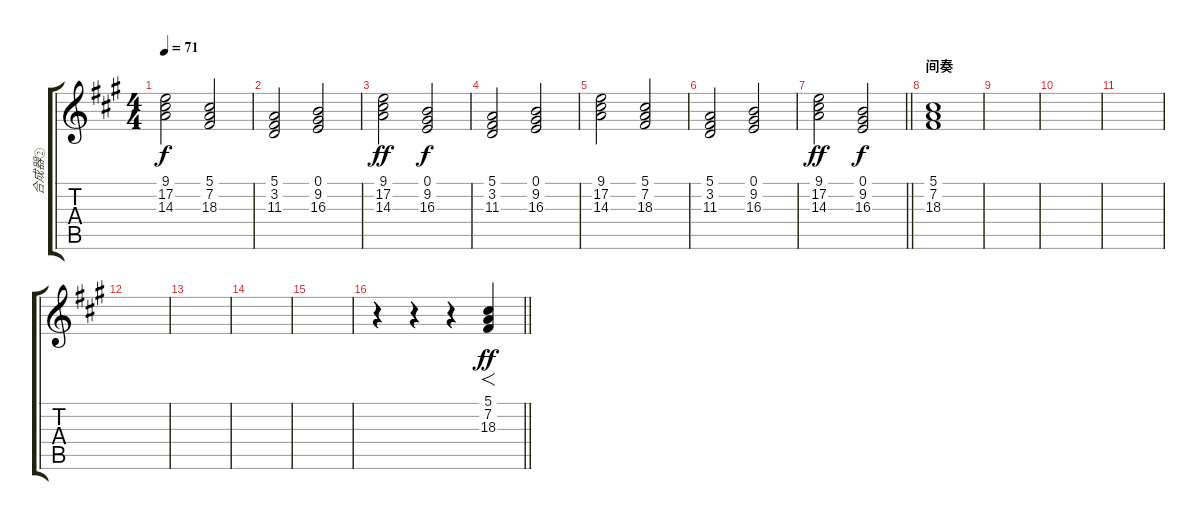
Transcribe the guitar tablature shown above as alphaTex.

\track ("合成器②" "合成器②") {instrument synthstrings2}
\staff {score tabs}
\tuning (E4 B3 G3 D3 A2 E2) {hide}
\ts (4 4)
\tempo 71
\clef g2
\ks a
(9.1 17.2 14.3).2{dy f} (5.1 7.2 18.3).2 |
(5.1 3.2 11.3).2 (0.1 9.2 16.3).2 |
(9.1 17.2 14.3).2{dy ff} (0.1 9.2 16.3).2{dy f} |
(5.1 3.2 11.3).2 (0.1 9.2 16.3).2 |
(9.1 17.2 14.3).2 (5.1 7.2 18.3).2 |
(5.1 3.2 11.3).2 (0.1 9.2 16.3).2 |
\barLineRight lightlight
(9.1 17.2 14.3).2{dy ff} (0.1 9.2 16.3).2{dy f} |
\section ("" "间奏")
(5.1 7.2 18.3).1 |
|
|
|
|
|
|
|
\barLineRight lightlight
r.4 r.4 r.4 (5.1 7.2 18.3).4{f dy ff}
